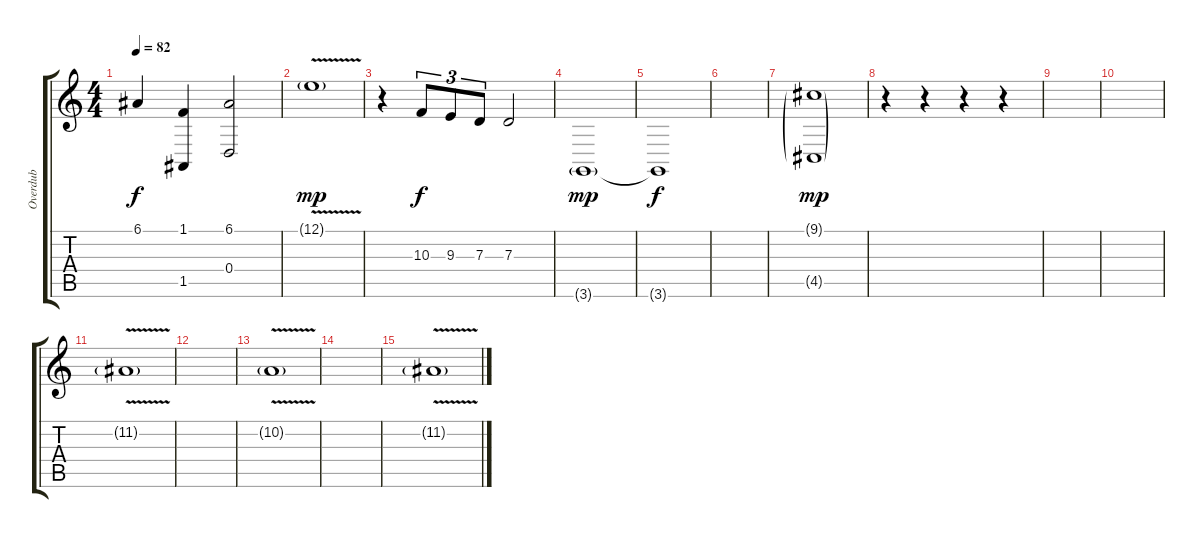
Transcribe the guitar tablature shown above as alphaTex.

\track ("Overdub" "Overdub") {instrument fx6goblins}
\staff {score tabs}
\tuning (E4 B3 G3 D3 A2 E2) {hide}
\ts (4 4)
\tempo 82
\clef g2
\ks c
6.1{t}.4{dy f} (1.1 1.5).4 (6.1 0.4).2 |
12.1{v g}.1{dy mp} |
r.4 10.3.8{tu (3 2) dy f} 9.3.8{tu (3 2)} 7.3.8{tu (3 2)} 7.3.2 |
3.6{g}.1{dy mp} |
3.6{t}.1{dy f} |
|
(9.1{g} 4.5{g}).1{dy mp} |
r.4 r.4 r.4 r.4 |
|
|
11.2{v g}.1 |
|
10.2{v g}.1 |
|
11.2{v g}.1
